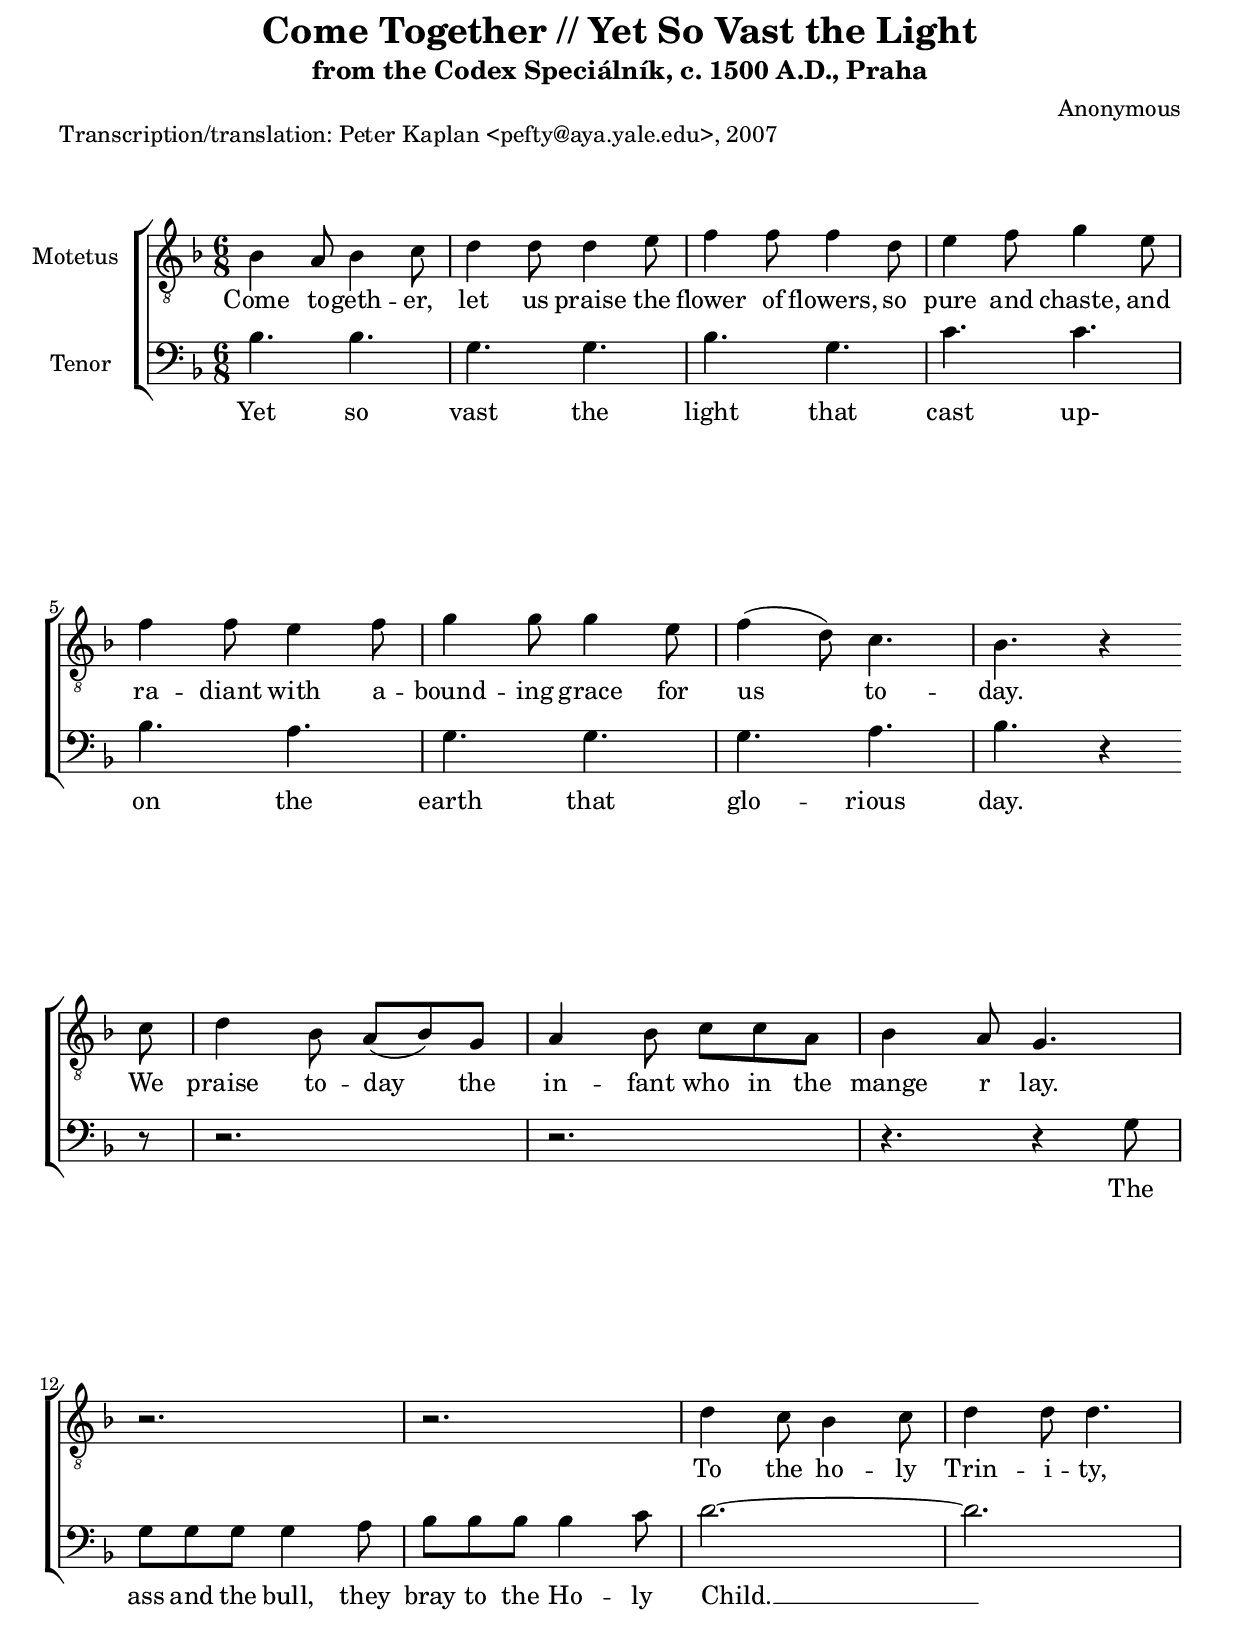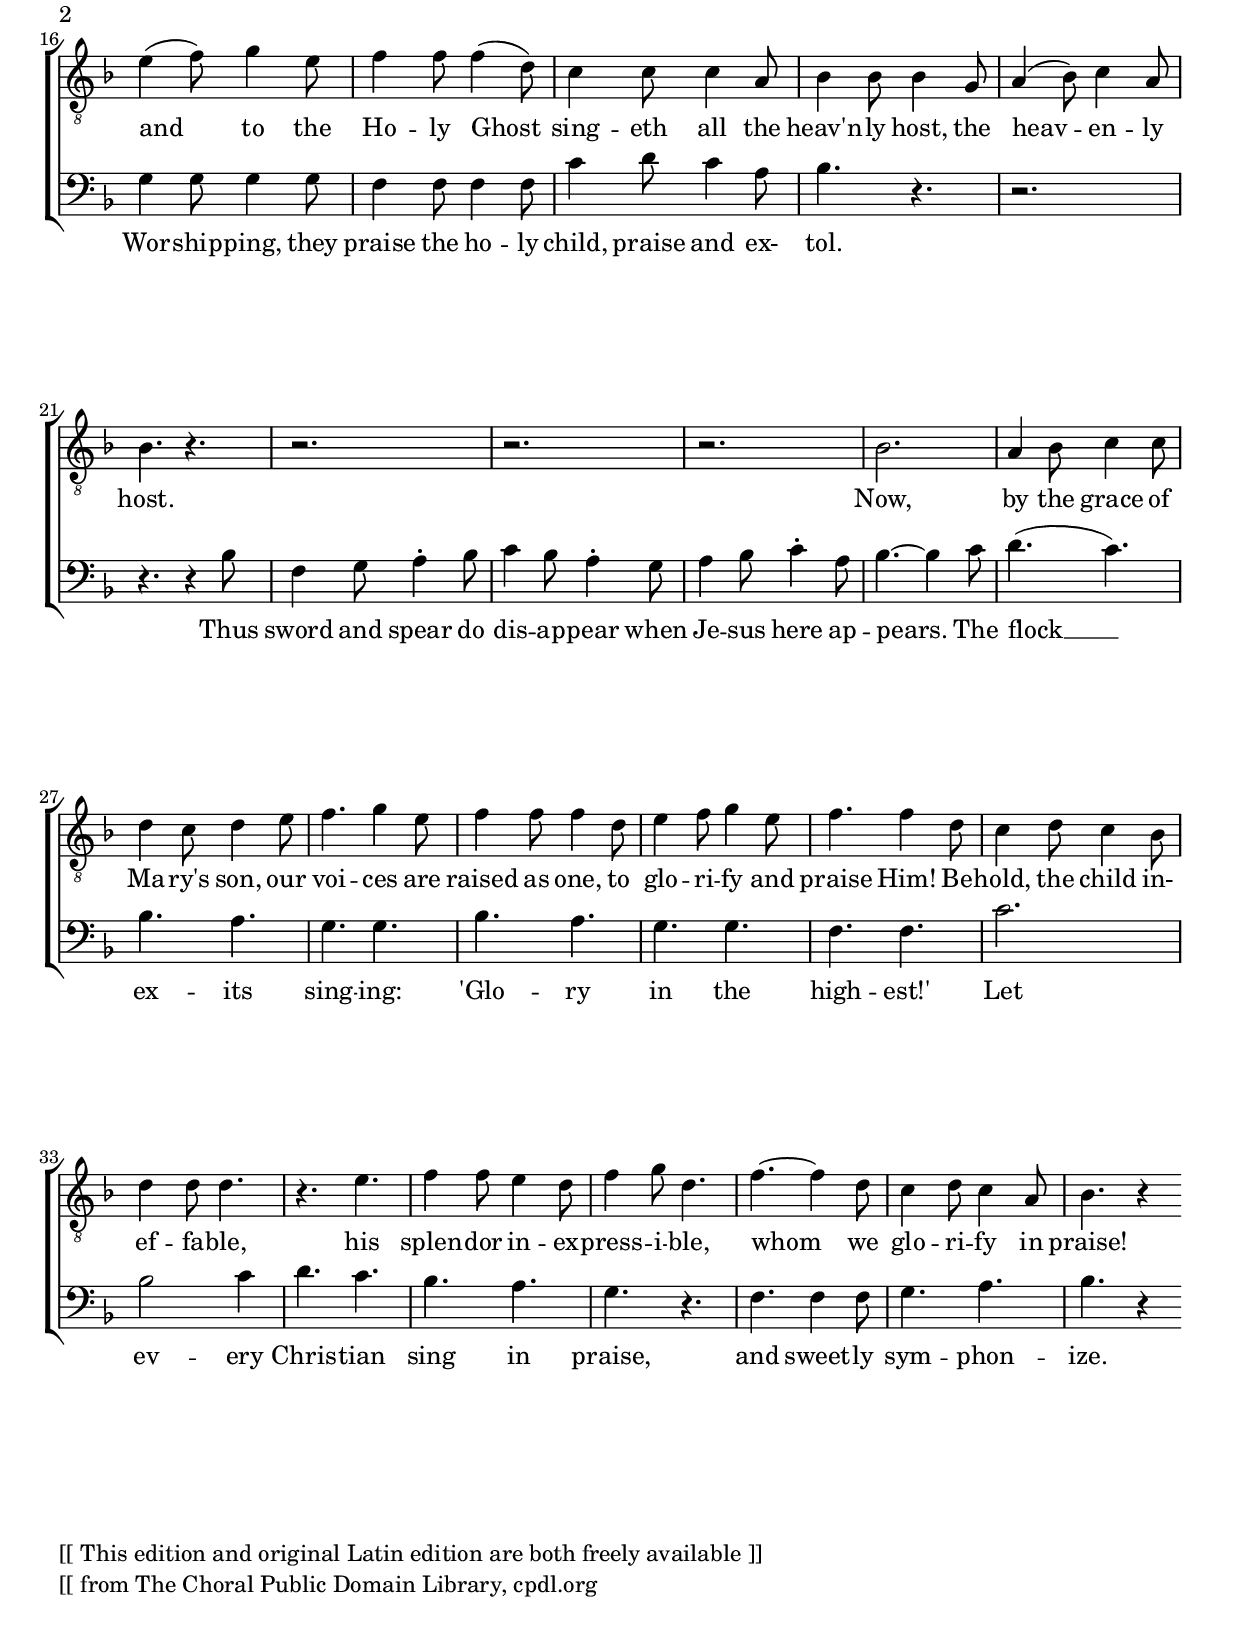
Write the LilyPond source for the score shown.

     \version "2.10.10"
\paper {
  between-system-space = 2.5\cm
  between-system-padding = #11
  ragged-bottom=##f
  ragged-last-bottom=##f
  bottom-margin = 2\cm
  top-margin = 0.1\cm
  systemSeparatorMarkup = ""
}

\header {
    title = "Come Together // Yet So Vast the Light"
    subtitle = "from the Codex Speciálník, c. 1500 A.D., Praha"
    composer = "Anonymous"
    date = "c. 1500 A.D."
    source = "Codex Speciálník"
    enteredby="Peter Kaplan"
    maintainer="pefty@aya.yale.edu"
    piece ="Transcription/translation: Peter Kaplan <pefty@aya.yale.edu>, 2007"
    texidoc = "Any modern transcription of Early music suffers from some necessary flaws.  But in this case additional errors may have crept in in my dictation of this piece from the Hilliard Ensemble recording (1995) thereof.  Please forgive these errors, as I had no source against which to check my work.  If errors are found, please notify me so that I can submit a corrected version.

My only explicit interpretive edit was to add the staccato markings in mm 22-24, and even this is intended only as an aid in interpretation, rather than a marking to be followed.

I have intentionally been somewhat liberal in my English translation of the Latin, in an attempt to preserve the remarkable rhyme and diction of the original.  For a stricter translation, please see the liner notes of the Hilliard Ensemble recording (1995).

Come Together original Latin text:
Congaudemus pariter nam florum flos hilariter 
aridet et suaviter cordi tripulo.
Infantulo iacenti in cunabulo
uni trino domino sempiterni herulo 
canimus in gaudio. Marie filio 
nam nulla gens excipitur cunctis sed precipitur
deum et laudemus en puer amabilis 
est et ineffabilis cui ymnisemus.

Yet So Vast the Light original Latin text:
En lux immensa ve protensa illa die claruit.
Dum venerit bos
et asini rudit os nato,
generato matris in gremio.
Sic perit lex
dum venit rex
et gaudens exit grex
abit voce angelica
in excelsis gloria
omnis canat christicola
dulce simphoniset."

}

     \score { 
         <<
        \new ChoirStaff 
         <<
        \new Staff = motetus <<
               {  
        \clef "G_8" 
        \key f \major 
        \time 6/8 
        \set Staff.midiInstrument = "synth voice"
        \set Staff.vocalName = "Motetus  "
        \new Voice = "mot" {
         bes4 a8 bes4 c'8 
         d'4 d'8 d'4 e'8 
         f'4 f'8 f'4 d'8  
         e'4 f'8 g'4 e'8
         f'4 f'8 e'4 f'8
         g'4 g'8 g'4 e'8  
         f'4( d'8) c'4. 
         bes4. r4 
        \break
        \bar "|:" 
         c'8 
         d'4 bes8 a( bes) g 
         a4 bes8 c' c' a 
         bes4 a8 g4. 
         r2. 
         r2. 
         d'4 c'8 bes4 c'8 
         d'4 d'8 d'4. 
         e'4( f'8) g'4 e'8 
         f'4 f'8 f'4( d'8) 
         c'4 c'8 c'4 a8 
         bes4 bes8 bes4 g8 
         a4( bes8) c'4 a8 
         bes4. r
         r2. 
         r2. 
         r2. 
         bes2. 
         a4 bes8 c'4 c'8 
         d'4 c'8 d'4 e'8 
         f'4. g'4 e'8 
         f'4 f'8 f'4 d'8 
         e'4 f'8 g'4 e'8 
         f'4. f'4 d'8 
         c'4 d'8 c'4 bes8 
         d'4 d'8 d'4. 
         r4. e'
         f'4 f'8 e'4 d'8 
         f'4 g'8 d'4. 
         f'4. ~ f'4 d'8 
         c'4 d'8 c'4 a8 
         bes4. r4
        \bar ":|"
 }
}
>>

\new Lyrics 
\lyricsto "mot"
        { 
         Come to -- geth -- er,
         let us praise the
         flower of flowers, so 
         pure and chaste, and
         ra -- diant with a --
         bound -- ing grace for 
         us to -- 
         day. We 
         praise to -- day the 
         in -- fant who in the 
         mange r lay.		 


         To the ho -- ly
         Trin -- i -- ty, 
         and to the
         Ho -- ly Ghost 
         sing -- eth all the
         heav'n -- ly host,  the 
         heav -- en -- ly	
         host.



         Now, 
         by the grace of	
         Ma -- ry's son, our 
         voi -- ces are 
         raised as one, to 
         glo -- ri -- fy and
         praise Him! Be -- 
         hold, the child in-
         ef -- fa -- ble, his 		
         splen -- dor in -- ex -- 
         press -- i -- ble, 	
         whom we 
         glo -- ri -- fy in
         praise!
}
        \new Staff = tenor <<
               {  
        \clef bass 
        \key f \major 
        \time 6/8 
        \set Staff.midiInstrument = "synth voice"
        \set Staff.vocalName = "Tenor  "
        \new Voice = "ten" 
         { 
         bes4. bes
         g4. g 
         bes4. g 
         c'4. c'
         bes4. a
         g4. g 
         g4. a 
         bes4. r4 
        \bar "|:"
         r8 
         r2.  
         r2. 
         r4. r4 g8 
         g8 g g g4 a8 
         bes8 bes bes bes4 c'8 
         d'2. ~ 
         d'2. 
        \pageBreak
         g4 g8 g4 g8 
         f4 f8 f4 f8 
         c'4 d'8 c'4 a8 
         bes4. r 
         r2. 
         r4. r4 bes8 
         f4 g8 a4-. bes8 
         c'4 bes8 a4-. g8 
         a4 bes8 c'4-. a8 
         bes4. ~ bes4 c'8 
         d'4.( c') 
         bes4. a 
         g4. g 
         bes4. a 
         g4. g 
         f4. f 
         c'2. 
         bes2 c'4 
         d'4. c' 
         bes4. a
         g4. r 
         f4. f4 f8 
         g4. a  
         bes4. r4 
        \bar ":|"
 }
}
>>

\new Lyrics 
\lyricsto "ten"
        { 
         Yet so
         vast the
         light that
         cast up-
         on the
         earth that
         glo -- rious 
         day.


                    The 
         ass and the bull, they
         bray to the Ho -- ly
         Child.
         __
         Wor -- ship -- ping, they
         praise the ho -- ly 
         child, praise and ex-
         tol.
                      Thus
         sword and spear do
         dis -- ap -- pear when
         Je -- sus here ap -- 
         pears. The
         flock __
         ex -- its
         sing -- ing:
         'Glo -- ry
         in the
         high -- est!'
         Let
         ev -- ery
         Chris -- tian
         sing in
         praise,
         and sweet -- ly
         sym -- phon --
         ize.
   } 
 >>
>>
}
\markup{\column{\line{[[ This edition and original Latin edition are both freely available ]]}
\line{[[ from The Choral Public Domain Library, cpdl.org} } 
} 

